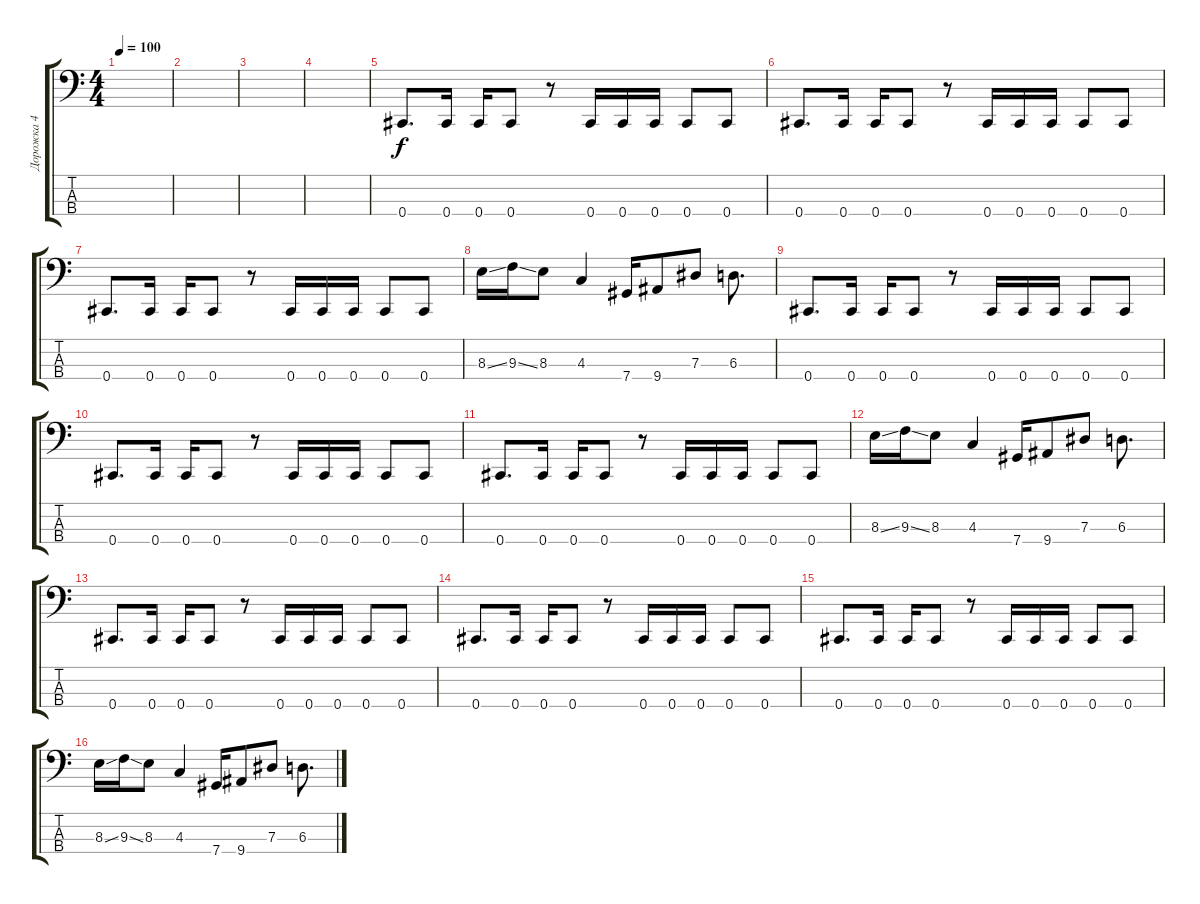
\track ("Дорожка 4" "Дорожка 4") {instrument electricbassfinger}
\staff {score tabs}
\tuning (Gb2 Db2 Ab1 Db1) {hide}
\ts (4 4)
\tempo 100
\clef f4
\ks c
|
|
|
|
0.4.8{d} 0.4.16 0.4.16 0.4.8 r.8 0.4.16 0.4.16 0.4.16 0.4.8 0.4.8 |
0.4.8{d} 0.4.16 0.4.16 0.4.8 r.8 0.4.16 0.4.16 0.4.16 0.4.8 0.4.8 |
0.4.8{d} 0.4.16 0.4.16 0.4.8 r.8 0.4.16 0.4.16 0.4.16 0.4.8 0.4.8 |
8.3{ss}.16 9.3{ss}.16 8.3.8 4.3.4 7.4.16 9.4.8 7.3.8 6.3.8{d} |
0.4.8{d} 0.4.16 0.4.16 0.4.8 r.8 0.4.16 0.4.16 0.4.16 0.4.8 0.4.8 |
0.4.8{d} 0.4.16 0.4.16 0.4.8 r.8 0.4.16 0.4.16 0.4.16 0.4.8 0.4.8 |
0.4.8{d} 0.4.16 0.4.16 0.4.8 r.8 0.4.16 0.4.16 0.4.16 0.4.8 0.4.8 |
8.3{ss}.16 9.3{ss}.16 8.3.8 4.3.4 7.4.16 9.4.8 7.3.8 6.3.8{d} |
0.4.8{d} 0.4.16 0.4.16 0.4.8 r.8 0.4.16 0.4.16 0.4.16 0.4.8 0.4.8 |
0.4.8{d} 0.4.16 0.4.16 0.4.8 r.8 0.4.16 0.4.16 0.4.16 0.4.8 0.4.8 |
0.4.8{d} 0.4.16 0.4.16 0.4.8 r.8 0.4.16 0.4.16 0.4.16 0.4.8 0.4.8 |
8.3{ss}.16 9.3{ss}.16 8.3.8 4.3.4 7.4.16 9.4.8 7.3.8 6.3.8{d}
